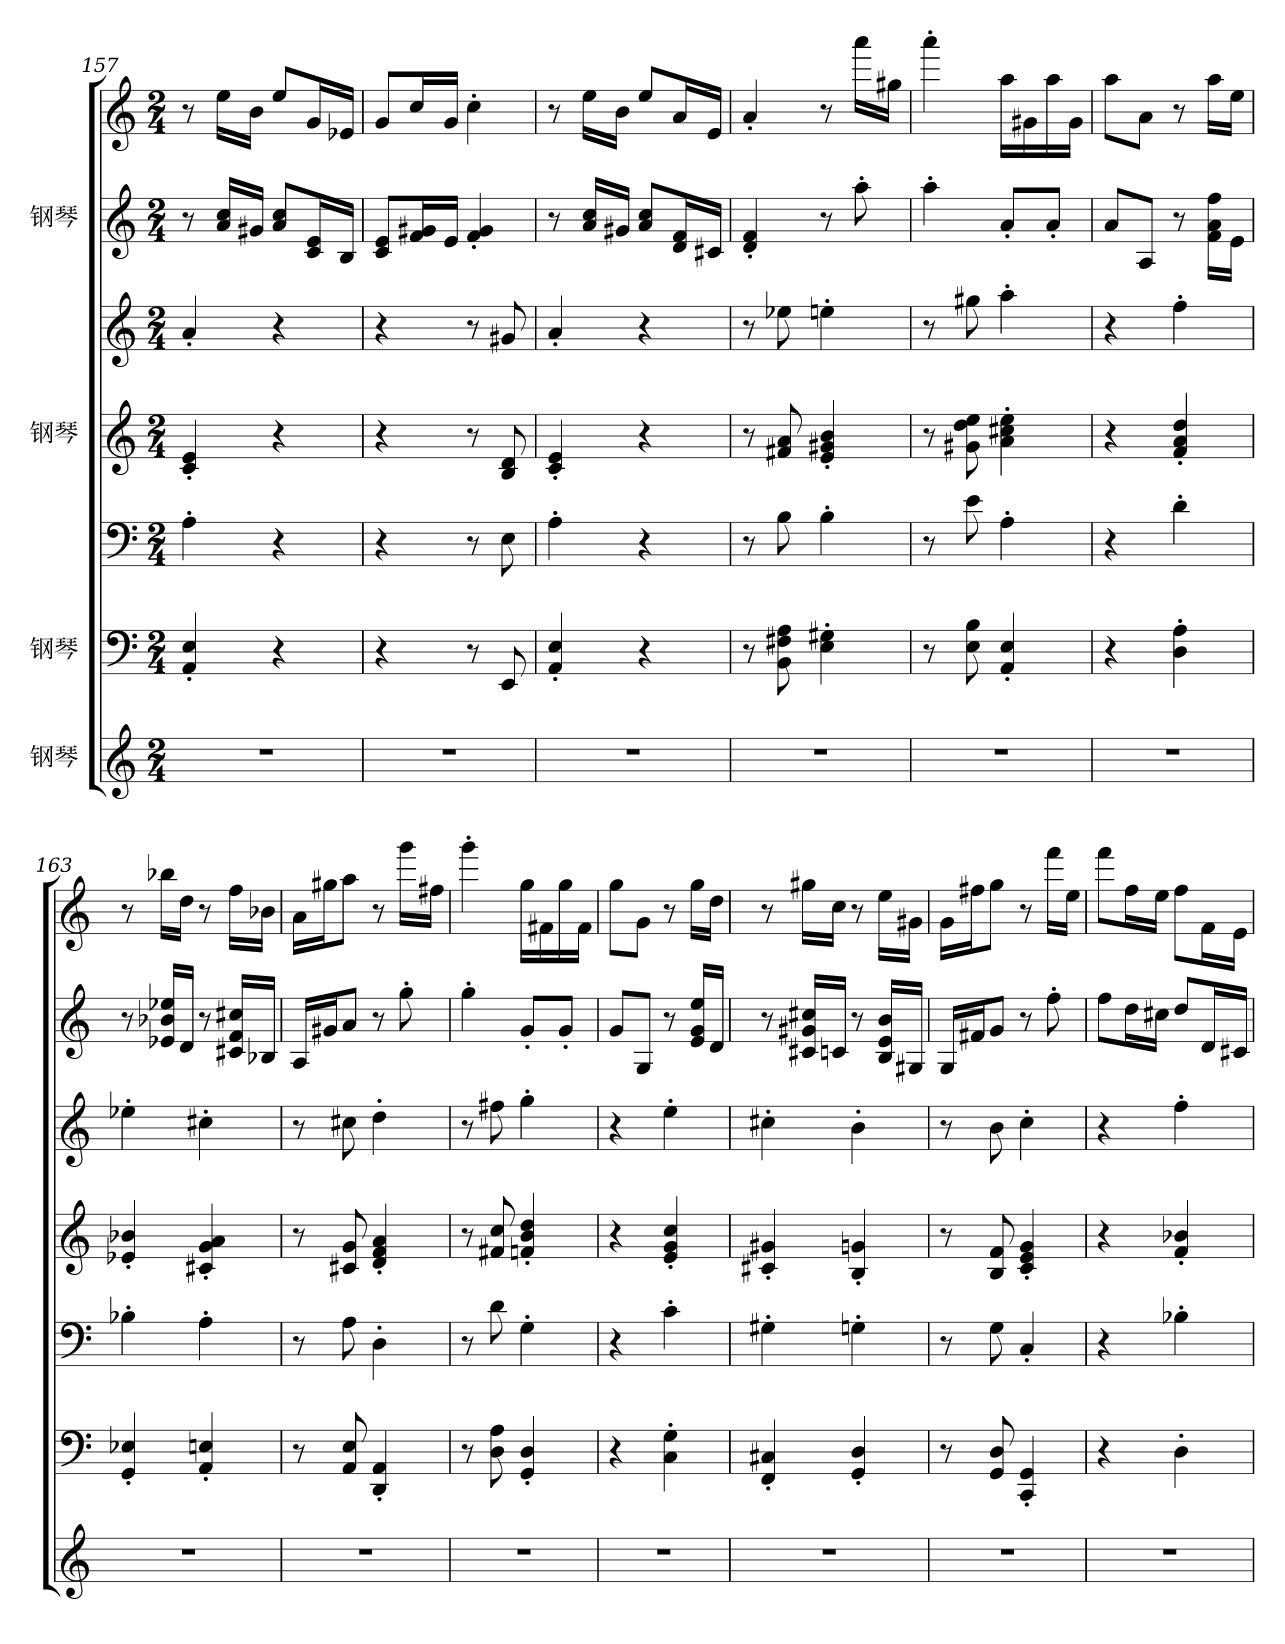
**kern	**kern	**kern	**kern	**kern	**kern	**kern
*part4	*part3	*part3	*part2	*part2	*part1	*part1
*staff7	*staff6	*staff5	*staff4	*staff3	*staff2	*staff1
*I"钢琴	*I"钢琴	*	*I"钢琴	*	*I"钢琴	*
*clefG2	*clefF4	*clefF4	*clefG2	*clefG2	*clefG2	*clefG2
*k[]	*k[]	*k[]	*k[]	*k[]	*k[]	*k[]
*M2/4	*M2/4	*M2/4	*M2/4	*M2/4	*M2/4	*M2/4
=157	=157	=157	=157	=157	=157	=157
2r	4AA/' 4E/'	4A'\	4c/' 4e/'	4a'/	8r	8r
.	.	.	.	.	16a/ 16cc/LL	16ee\LL
.	.	.	.	.	16g#X/JJ	16b\JJ
.	4r	4r	4r	4r	8a/ 8cc/L	8ee/L
.	.	.	.	.	16c/ 16e/L	16g/L
.	.	.	.	.	16B/JJ	16e-X/JJ
=158	=158	=158	=158	=158	=158	=158
2r	4r	4r	4r	4r	8c/ 8e/L	8g/L
.	.	.	.	.	16f/ 16g#X/L	16cc/L
.	.	.	.	.	16e/JJ	16g/JJ
.	8r	8r	8r	8r	4f/' 4g#/'	4cc'\
.	8EE/	8E\	8B/ 8d/	8g#X/	.	.
=159	=159	=159	=159	=159	=159	=159
2r	4AA/' 4E/'	4A'\	4c/' 4e/'	4a'/	8r	8r
.	.	.	.	.	16a/ 16cc/LL	16ee\LL
.	.	.	.	.	16g#X/JJ	16b\JJ
.	4r	4r	4r	4r	8a/ 8cc/L	8ee/L
.	.	.	.	.	16d/ 16f/L	16a/L
.	.	.	.	.	16c#X/JJ	16e/JJ
!!LO:PB:g=z
=160	=160	=160	=160	=160	=160	=160
2r	8r	8r	8r	8r	4d/' 4f/'	4a'/
.	8BB\ 8F#X\ 8A\	8B\	8f#X/ 8a/	8ee-X\	.	.
.	4E\' 4G#X\'	4B'\	4e/' 4g#X/' 4b/'	4een'\	8r	8r
.	.	.	.	.	8aa'\	16aaa\LL
.	.	.	.	.	.	16gg#X\JJ
=161	=161	=161	=161	=161	=161	=161
2r	8r	8r	8r	8r	4aa'\	4aaa'\
.	8E\ 8B\	8e\	8g#X\ 8dd\ 8ee\	8gg#X\	.	.
.	4AA/' 4E/'	4A'\	4a\' 4cc#X\' 4ee\'	4aa'\	8a'/L	16aa\LL
.	.	.	.	.	.	16g#X\
.	.	.	.	.	8a'/J	16aa\
.	.	.	.	.	.	16g#\JJ
=162	=162	=162	=162	=162	=162	=162
2r	4r	4r	4r	4r	8a/L	8aa\L
.	.	.	.	.	8A/J	8a\J
.	4D\' 4A\'	4d'\	4f/' 4a/' 4dd/'	4ff'\	8r	8r
.	.	.	.	.	16f\ 16a\ 16ff\LL	16aa\LL
.	.	.	.	.	16e\JJ	16ee\JJ
=163	=163	=163	=163	=163	=163	=163
2r	4GG/' 4E-X/'	4B-X'\	4e-X/' 4b-X/'	4ee-X'\	8r	8r
.	.	.	.	.	16e-X/ 16b-X/ 16ee-X/LL	16bb-X\LL
.	.	.	.	.	16d/JJ	16dd\JJ
.	4AA/' 4En/'	4A'\	4c#X/' 4g/' 4a/'	4cc#X'\	8r	8r
.	.	.	.	.	16c#X/ 16f/ 16cc#X/LL	16ff\LL
.	.	.	.	.	16B-X/JJ	16b-X\JJ
=164	=164	=164	=164	=164	=164	=164
2r	8r	8r	8r	8r	16A/LL	16a\LL
.	.	.	.	.	16g#X/J	16gg#X\J
.	8AA/ 8E/	8A\	8c#X/ 8g/	8cc#X\	8a/J	8aa\J
.	4DD/' 4AA/'	4D'\	4d/' 4f/' 4a/'	4dd'\	8r	8r
.	.	.	.	.	8gg'\	16ggg\LL
.	.	.	.	.	.	16ff#X\JJ
!!LO:PB:g=z
=165	=165	=165	=165	=165	=165	=165
2r	8r	8r	8r	8r	4gg'\	4ggg'\
.	8D\ 8A\	8d\	8f#X/ 8cc/	8ff#X\	.	.
.	4GG/' 4D/'	4G'\	4fn/' 4b/' 4dd/'	4gg'\	8g'/L	16gg\LL
.	.	.	.	.	.	16f#X\
.	.	.	.	.	8g'/J	16gg\
.	.	.	.	.	.	16f#\JJ
=166	=166	=166	=166	=166	=166	=166
2r	4r	4r	4r	4r	8g/L	8gg\L
.	.	.	.	.	8G/J	8g\J
.	4C\' 4G\'	4c'\	4e/' 4g/' 4cc/'	4ee'\	8r	8r
.	.	.	.	.	16e/ 16g/ 16ee/LL	16gg\LL
.	.	.	.	.	16d/JJ	16dd\JJ
=167	=167	=167	=167	=167	=167	=167
2r	4FF/' 4C#X/'	4G#X'\	4c#X/' 4g#X/'	4cc#X'\	8r	8r
.	.	.	.	.	16c#X/ 16g#X/ 16cc#X/LL	16gg#X\LL
.	.	.	.	.	16cn/JJ	16cc\JJ
.	4GG/' 4D/'	4Gn'\	4B/' 4gn/'	4b'\	8r	8r
.	.	.	.	.	16B/ 16e/ 16b/LL	16ee\LL
.	.	.	.	.	16G#X/JJ	16g#X\JJ
=168	=168	=168	=168	=168	=168	=168
2r	8r	8r	8r	8r	16G/LL	16g\LL
.	.	.	.	.	16f#X/J	16ff#X\J
.	8GG/ 8D/	8G\	8B/ 8f/	8b\	8g/J	8gg\J
.	4CC/' 4GG/'	4C'/	4c/' 4e/' 4g/'	4cc'\	8r	8r
.	.	.	.	.	8ff'\	16fff\LL
.	.	.	.	.	.	16ee\JJ
=169	=169	=169	=169	=169	=169	=169
2r	4r	4r	4r	4r	8ff\L	8fff\L
.	.	.	.	.	16dd\L	16ff\L
.	.	.	.	.	16cc#X\JJ	16ee\JJ
.	4D'\	4B-X'\	4f/' 4b-X/'	4ff'\	8dd/L	8ff\L
.	.	.	.	.	16d/L	16f\L
.	.	.	.	.	16c#X/JJ	16e\JJ
=	=	=	=	=	=	=
*-	*-	*-	*-	*-	*-	*-
